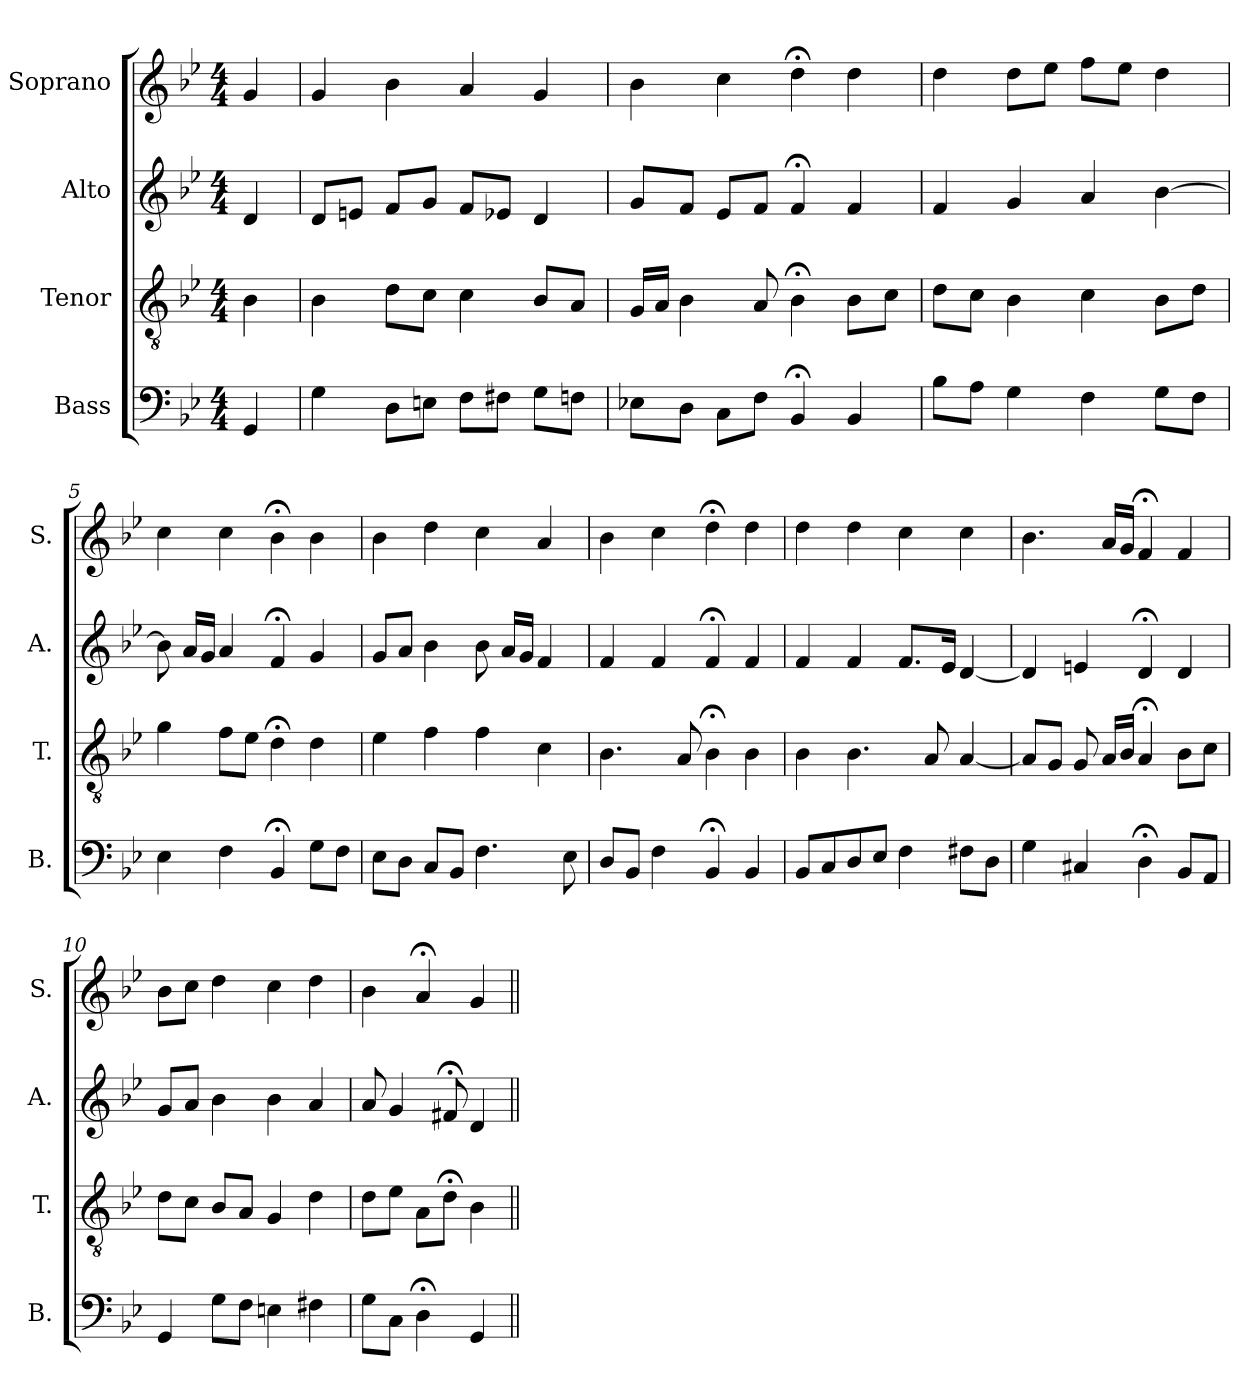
**kern	**kern	**kern	**kern
*part4	*part3	*part2	*part1
*staff4	*staff3	*staff2	*staff1
*I"Bass	*I"Tenor	*I"Alto	*I"Soprano
*I'B.	*I'T.	*I'A.	*I'S.
*clefF4	*clefGv2	*clefG2	*clefG2
*	*ITrd7c12	*	*
*k[b-e-]	*k[b-e-]	*k[b-e-]	*k[b-e-]
*B-:	*B-:	*B-:	*B-:
*M4/4	*M4/4	*M4/4	*M4/4
=1	=1	=1	=1
4GG/	4BB-\	4d/	4g/
=2	=2	=2	=2
4G\	4BB-\	8d/L	4g/
.	.	8en/J	.
8D\L	8D\L	8f/L	4b-\
8En\J	8C\J	8g/J	.
8F\L	4C\	8f/L	4a/
8F#X\J	.	8e-X/J	.
8G\L	8BB-/L	4d/	4g/
8Fn\J	8AA/J	.	.
=3	=3	=3	=3
8E-X\L	16GG/LL	8g/L	4b-\
.	16AA/JJ	.	.
8D\J	4BB-\	8f/J	.
8C\L	.	8e-/L	4cc\
8F\J	8AA/	8f/J	.
4BB-;</	4BB-;<\	4f;</	4dd;<\
4BB-/	8BB-\L	4f/	4dd\
.	8C\J	.	.
=4	=4	=4	=4
8B-\L	8D\L	4f/	4dd\
8A\J	8C\J	.	.
4G\	4BB-\	4g/	8dd\L
.	.	.	8ee-\J
4F\	4C\	4a/	8ff\L
.	.	.	8ee-\J
8G\L	8BB-\L	[4b-\	4dd\
8F\J	8D\J	.	.
!!LO:LB:g=z
=5	=5	=5	=5
4E-\	4G\	8b-\]	4cc\
.	.	16a/LL	.
.	.	16g/JJ	.
4F\	8F\L	4a/	4cc\
.	8E-\J	.	.
4BB-;</	4D;<\	4f;</	4b-;<\
8G\L	4D\	4g/	4b-\
8F\J	.	.	.
=6	=6	=6	=6
8E-\L	4E-\	8g/L	4b-\
8D\J	.	8a/J	.
8C/L	4F\	4b-\	4dd\
8BB-/J	.	.	.
4.F\	4F\	8b-\	4cc\
.	.	16a/LL	.
.	.	16g/JJ	.
.	4C\	4f/	4a/
8E-\	.	.	.
=7	=7	=7	=7
8D/L	4.BB-\	4f/	4b-\
8BB-/J	.	.	.
4F\	.	4f/	4cc\
.	8AA/	.	.
4BB-;</	4BB-;<\	4f;</	4dd;<\
4BB-/	4BB-\	4f/	4dd\
!!LO:PB:g=z
=8	=8	=8	=8
8BB-/L	4BB-\	4f/	4dd\
8C/	.	.	.
8D/	4.BB-\	4f/	4dd\
8E-/J	.	.	.
4F\	.	8.f/L	4cc\
.	8AA/	.	.
.	.	16e-/Jk	.
8F#X\L	[4AA/	[4d/	4cc\
8D\J	.	.	.
=9	=9	=9	=9
4G\	8AA/L]	4d/]	4.b-\
.	8GG/J	.	.
4C#X/	8GG/	4en/	.
.	16AA/LL	.	16a/LL
.	16BB-/JJ	.	16g/JJ
4D;<\	4AA;</	4d;</	4f;</
8BB-/L	8BB-\L	4d/	4f/
8AA/J	8C\J	.	.
=10	=10	=10	=10
4GG/	8D\L	8g/L	8b-\L
.	8C\J	8a/J	8cc\J
8G\L	8BB-/L	4b-\	4dd\
8F\J	8AA/J	.	.
4En\	4GG/	4b-\	4cc\
4F#X\	4D\	4a/	4dd\
=11	=11	=11	=11
8G\L	8D\L	8a/	4b-\
8C\J	8E-\J	4g/	.
4D;<\	8AA\L	.	4a;</
.	8D;<\J	8f#X;</	.
4GG/	4BB-\	4d/	4g/
=||	=||	=||	=||
*-	*-	*-	*-
